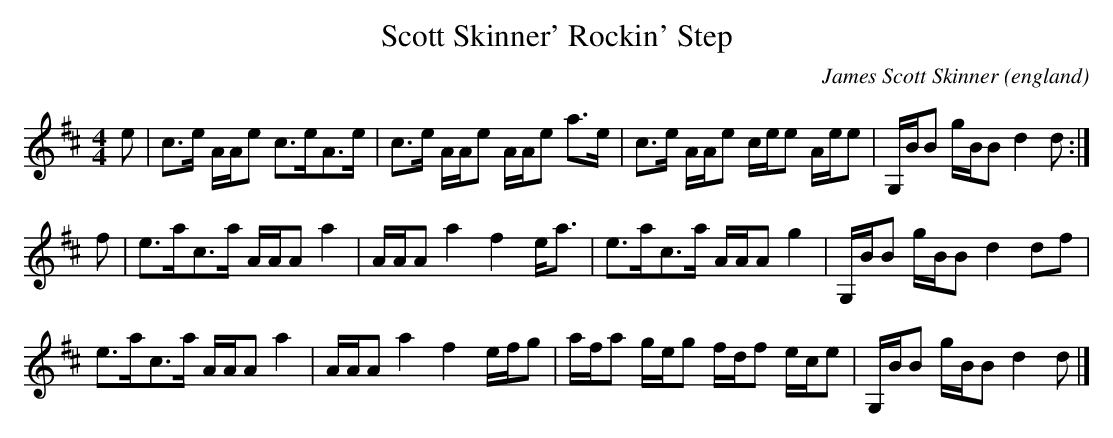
X:1
T:Scott Skinner' Rockin' Step
O:england
C:James Scott Skinner
M:4/4
L:1/8
K:D
e|c>e A/A/e c>eA>e|c>e A/A/e A/A/e a>e|c>e A/A/e c/e/e A/e/e|G,/B/B g/B/B d2 d:|]
f|e>ac>a A/A/A a2|A/A/A a2 f2 e<a|e>ac>a A/A/A g2|G,/B/B g/B/B d2 df|
e>ac>a A/A/A a2|A/A/A a2 f2 e/f/g|a/f/a g/e/g f/d/f e/c/e|G,/B/B g/B/B d2 d|]
